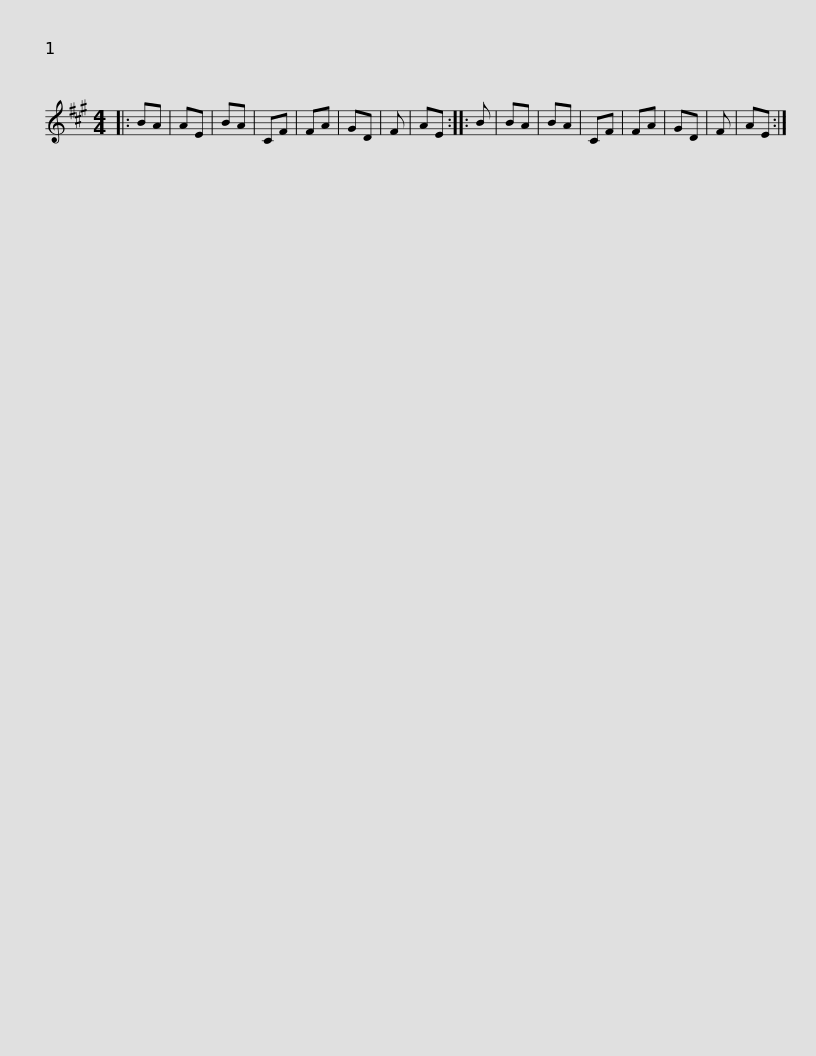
X:1
L:1/8
M:4/4
I:linebreak $
K:A
V:1 treble
V:1
|: BA | AE | BA | CF | FA | %5
 GD | F | AE :: B | BA | %10
 BA | CF | FA | GD | F | %15
 AE :| %16
